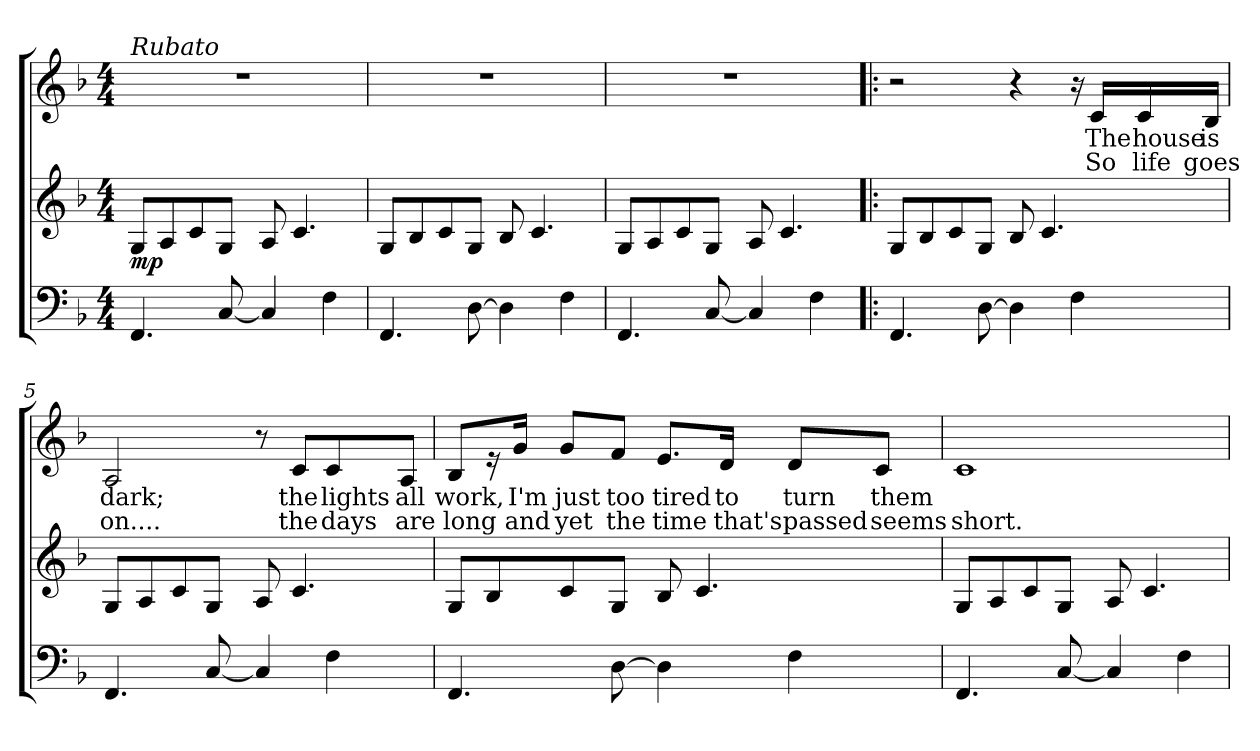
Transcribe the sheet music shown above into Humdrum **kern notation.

**kern	**kern	**dynam	**kern	**text	**text
*part2	*part2	*part2	*part1	*part1	*part1
*staff3	*staff2	*staff2/3	*staff1	*staff1	*staff1
*clefF4	*clefG2	*	*clefG2	*	*
*k[b-]	*k[b-]	*	*k[b-]	*	*
*F:	*F:	*	*F:	*	*
*M4/4	*M4/4	*	*M4/4	*	*
*MM88	*MM88	*	*MM88	*	*
=1	=1	=1	=1	=1	=1
!	!	!	!LO:TX:a:i:t=Rubato	!	!
!	!	!LO:DY:b	!	!	!
4.FF/	8G/L	mp	1r	.	.
.	8A/	.	.	.	.
.	8c/	.	.	.	.
[8C/	8G/J	.	.	.	.
4C/]	8A/	.	.	.	.
.	4.c/	.	.	.	.
4F\	.	.	.	.	.
=2	=2	=2	=2	=2	=2
4.FF/	8G/L	.	1r	.	.
.	8B-/	.	.	.	.
.	8c/	.	.	.	.
[8D\	8G/J	.	.	.	.
4D\]	8B-/	.	.	.	.
.	4.c/	.	.	.	.
4F\	.	.	.	.	.
=3	=3	=3	=3	=3	=3
4.FF/	8G/L	.	1r	.	.
.	8A/	.	.	.	.
.	8c/	.	.	.	.
[8C/	8G/J	.	.	.	.
4C/]	8A/	.	.	.	.
.	4.c/	.	.	.	.
4F\	.	.	.	.	.
=4!|:	=4!|:	=4!|:	=4!|:	=4!|:	=4!|:
4.FF/	8G/L	.	2r	.	.
.	8B-/	.	.	.	.
.	8c/	.	.	.	.
[8D\	8G/J	.	.	.	.
4D\]	8B-/	.	4r	.	.
.	4.c/	.	.	.	.
4F\	.	.	16r	.	.
!	!	!	!	!LO:LY:b	!LO:LY:b
.	.	.	16c/LL	The	So
!	!	!	!	!LO:LY:b	!LO:LY:b
.	.	.	16c/	house	life
!	!	!	!	!LO:LY:b	!LO:LY:b
.	.	.	16B-/JJ	is	goes
!!LO:LB:g=z
=5	=5	=5	=5	=5	=5
!	!	!	!	!LO:LY:b	!LO:LY:b
4.FF/	8G/L	.	2A/	dark;	on....
.	8A/	.	.	.	.
.	8c/	.	.	.	.
[8C/	8G/J	.	.	.	.
4C/]	8A/	.	8r	.	.
!	!	!	!	!LO:LY:b	!LO:LY:b
.	4.c/	.	8c/L	the	the
!	!	!	!	!LO:LY:b	!LO:LY:b
4F\	.	.	8c/	lights	days
!	!	!	!	!LO:LY:b	!LO:LY:b
.	.	.	8A/J	all	are
=6	=6	=6	=6	=6	=6
!	!	!	!	!LO:LY:b	!LO:LY:b
4.FF/	8G/L	.	8B-/L	work,	long
.	8B-/	.	16r	.	.
!	!	!	!	!LO:LY:b	!LO:LY:b
.	.	.	16g/Jk	I'm	and
!	!	!	!	!LO:LY:b	!LO:LY:b
.	8c/	.	8g/L	just	yet
!	!	!	!	!LO:LY:b	!LO:LY:b
[8D\	8G/J	.	8f/J	too	the
!	!	!	!	!LO:LY:b	!LO:LY:b
4D\]	8B-/	.	8.e/L	tired	time
.	4.c/	.	.	.	.
!	!	!	!	!LO:LY:b	!LO:LY:b
.	.	.	16d/Jk	to	that's
!	!	!	!	!LO:LY:b	!LO:LY:b
4F\	.	.	8d/L	turn	passed
!	!	!	!	!LO:LY:b	!LO:LY:b
.	.	.	8c/J	them	seems
=7	=7	=7	=7	=7	=7
!	!	!	!	!	!LO:LY:b
4.FF/	8G/L	.	1c	.	short.
.	8A/	.	.	.	.
.	8c/	.	.	.	.
[8C/	8G/J	.	.	.	.
4C/]	8A/	.	.	.	.
.	4.c/	.	.	.	.
4F\	.	.	.	.	.
=	=	=	=	=	=
*-	*-	*-	*-	*-	*-
